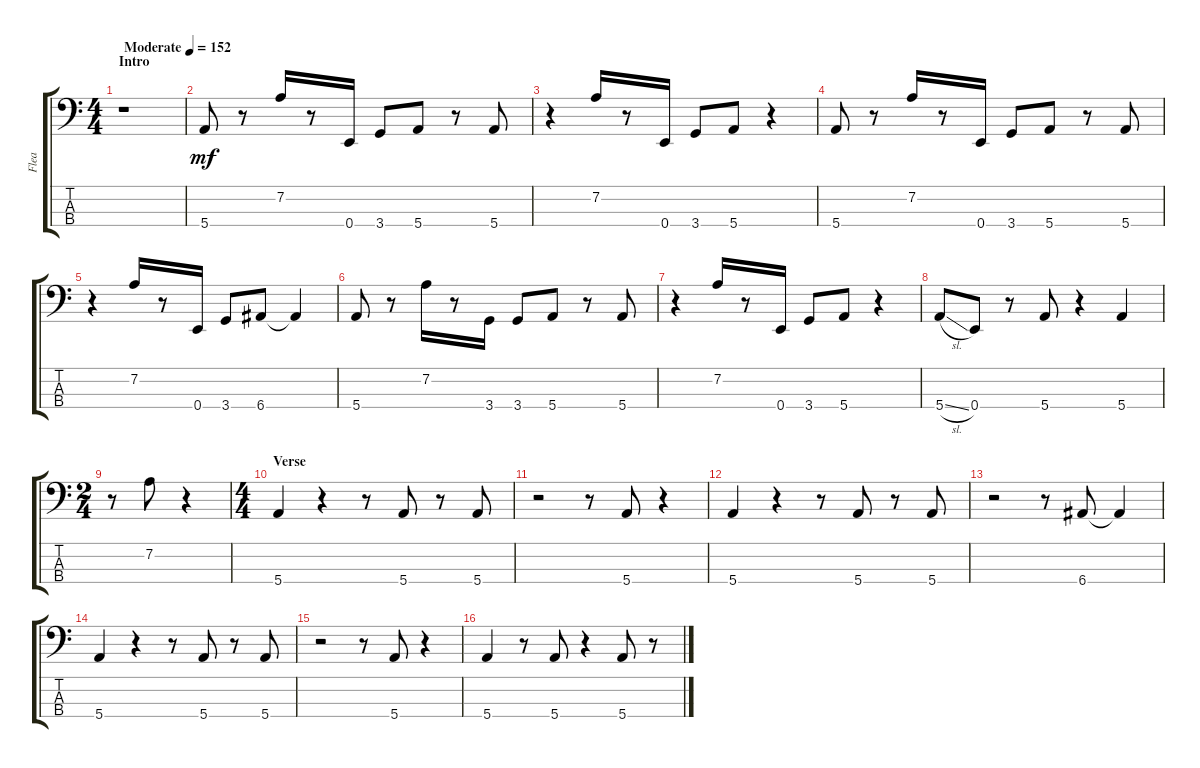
\track ("Flea" "Flea") {instrument electricbassfinger}
\staff {score tabs}
\tuning (G2 D2 A1 E1) {hide}
\ts (4 4)
\section ("" "Intro")
\tempo (152 "Moderate")
\clef f4
\ks c
r.1{dy mf instrument electricbassfinger} |
5.4.8 r.8 7.2.16 r.8 0.4.16 3.4.8 5.4.8 r.8 5.4.8 |
r.4 7.2.16 r.8 0.4.16 3.4.8 5.4.8 r.4 |
5.4.8 r.8 7.2.16 r.8 0.4.16 3.4.8 5.4.8 r.8 5.4.8 |
r.4 7.2.16 r.8 0.4.16 3.4.8 6.4.8 6.4{t}.4 |
5.4.8 r.8 7.2.16 r.8 3.4.16 3.4.8 5.4.8 r.8 5.4.8 |
r.4 7.2.16 r.8 0.4.16 3.4.8 5.4.8 r.4 |
5.4{sl}.8 0.4.8 r.8 5.4.8 r.4 5.4.4 |
\ts (2 4)
r.8 7.2.8 r.4 |
\ts (4 4)
\section ("" "Verse")
5.4.4 r.4 r.8 5.4.8 r.8 5.4.8 |
r.2 r.8 5.4.8 r.4 |
5.4.4 r.4 r.8 5.4.8 r.8 5.4.8 |
r.2 r.8 6.4.8 6.4{t}.4 |
5.4.4 r.4 r.8 5.4.8 r.8 5.4.8 |
r.2 r.8 5.4.8 r.4 |
5.4.4 r.8 5.4.8 r.4 5.4.8 r.8
